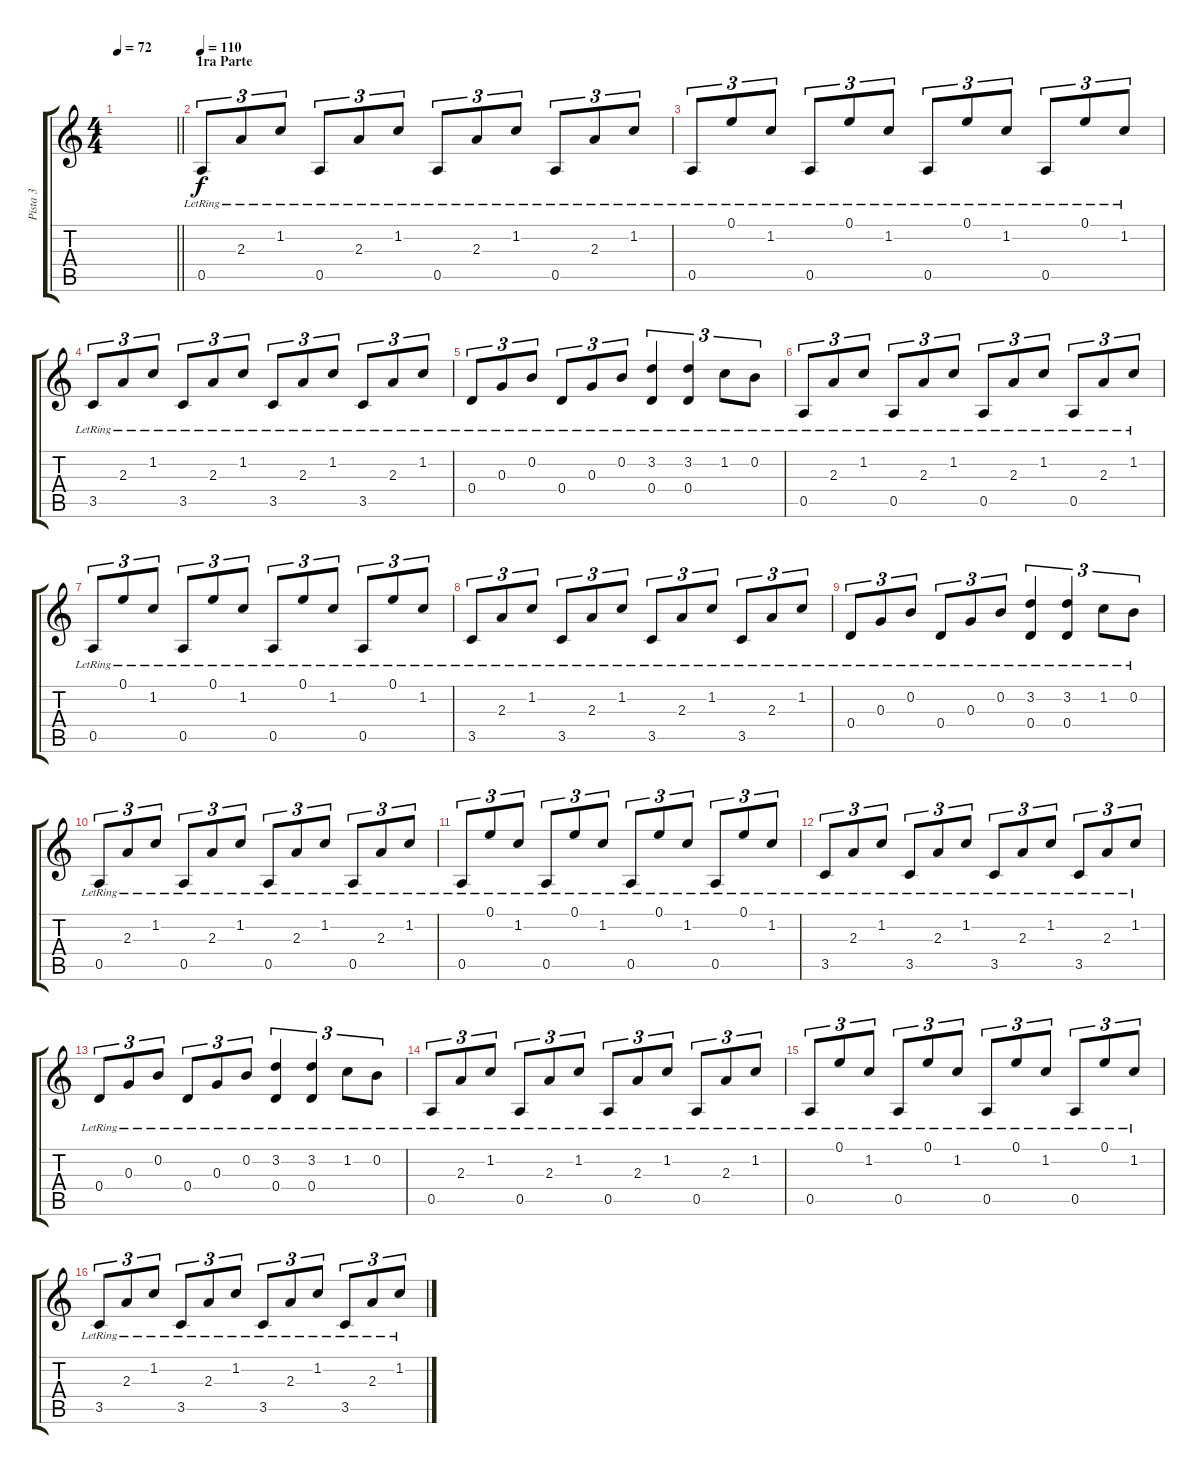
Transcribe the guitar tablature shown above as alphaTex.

\track ("Pista 3" "Pista 3") {instrument acousticguitarnylon}
\staff {score tabs}
\tuning (E4 B3 G3 D3 A2 E2) {hide}
\ts (4 4)
\tempo 72
\clef g2
\barLineRight lightlight
\ks c
|
\section ("" "1ra Parte")
\tempo 110
0.5{lr}.8{tu (3 2)} 2.3{lr}.8{tu (3 2)} 1.2{lr}.8{tu (3 2)} 0.5{lr}.8{tu (3 2)} 2.3{lr}.8{tu (3 2)} 1.2{lr}.8{tu (3 2)} 0.5{lr}.8{tu (3 2)} 2.3{lr}.8{tu (3 2)} 1.2{lr}.8{tu (3 2)} 0.5{lr}.8{tu (3 2)} 2.3{lr}.8{tu (3 2)} 1.2{lr}.8{tu (3 2)} |
0.5{lr}.8{tu (3 2)} 0.1{lr}.8{tu (3 2)} 1.2{lr}.8{tu (3 2)} 0.5{lr}.8{tu (3 2)} 0.1{lr}.8{tu (3 2)} 1.2{lr}.8{tu (3 2)} 0.5{lr}.8{tu (3 2)} 0.1{lr}.8{tu (3 2)} 1.2{lr}.8{tu (3 2)} 0.5{lr}.8{tu (3 2)} 0.1{lr}.8{tu (3 2)} 1.2{lr}.8{tu (3 2)} |
3.5{lr}.8{tu (3 2)} 2.3{lr}.8{tu (3 2)} 1.2{lr}.8{tu (3 2)} 3.5{lr}.8{tu (3 2)} 2.3{lr}.8{tu (3 2)} 1.2{lr}.8{tu (3 2)} 3.5{lr}.8{tu (3 2)} 2.3{lr}.8{tu (3 2)} 1.2{lr}.8{tu (3 2)} 3.5{lr}.8{tu (3 2)} 2.3{lr}.8{tu (3 2)} 1.2{lr}.8{tu (3 2)} |
0.4{lr}.8{tu (3 2)} 0.3{lr}.8{tu (3 2)} 0.2{lr}.8{tu (3 2)} 0.4{lr}.8{tu (3 2)} 0.3{lr}.8{tu (3 2)} 0.2{lr}.8{tu (3 2)} (3.2{lr} 0.4{lr}).4{tu (3 2)} (3.2{lr} 0.4{lr}).4{tu (3 2)} 1.2{lr}.8{tu (3 2)} 0.2{lr}.8{tu (3 2)} |
0.5{lr}.8{tu (3 2)} 2.3{lr}.8{tu (3 2)} 1.2{lr}.8{tu (3 2)} 0.5{lr}.8{tu (3 2)} 2.3{lr}.8{tu (3 2)} 1.2{lr}.8{tu (3 2)} 0.5{lr}.8{tu (3 2)} 2.3{lr}.8{tu (3 2)} 1.2{lr}.8{tu (3 2)} 0.5{lr}.8{tu (3 2)} 2.3{lr}.8{tu (3 2)} 1.2{lr}.8{tu (3 2)} |
0.5{lr}.8{tu (3 2)} 0.1{lr}.8{tu (3 2)} 1.2{lr}.8{tu (3 2)} 0.5{lr}.8{tu (3 2)} 0.1{lr}.8{tu (3 2)} 1.2{lr}.8{tu (3 2)} 0.5{lr}.8{tu (3 2)} 0.1{lr}.8{tu (3 2)} 1.2{lr}.8{tu (3 2)} 0.5{lr}.8{tu (3 2)} 0.1{lr}.8{tu (3 2)} 1.2{lr}.8{tu (3 2)} |
3.5{lr}.8{tu (3 2)} 2.3{lr}.8{tu (3 2)} 1.2{lr}.8{tu (3 2)} 3.5{lr}.8{tu (3 2)} 2.3{lr}.8{tu (3 2)} 1.2{lr}.8{tu (3 2)} 3.5{lr}.8{tu (3 2)} 2.3{lr}.8{tu (3 2)} 1.2{lr}.8{tu (3 2)} 3.5{lr}.8{tu (3 2)} 2.3{lr}.8{tu (3 2)} 1.2{lr}.8{tu (3 2)} |
0.4{lr}.8{tu (3 2)} 0.3{lr}.8{tu (3 2)} 0.2{lr}.8{tu (3 2)} 0.4{lr}.8{tu (3 2)} 0.3{lr}.8{tu (3 2)} 0.2{lr}.8{tu (3 2)} (3.2{lr} 0.4{lr}).4{tu (3 2)} (3.2{lr} 0.4{lr}).4{tu (3 2)} 1.2{lr}.8{tu (3 2)} 0.2{lr}.8{tu (3 2)} |
0.5{lr}.8{tu (3 2)} 2.3{lr}.8{tu (3 2)} 1.2{lr}.8{tu (3 2)} 0.5{lr}.8{tu (3 2)} 2.3{lr}.8{tu (3 2)} 1.2{lr}.8{tu (3 2)} 0.5{lr}.8{tu (3 2)} 2.3{lr}.8{tu (3 2)} 1.2{lr}.8{tu (3 2)} 0.5{lr}.8{tu (3 2)} 2.3{lr}.8{tu (3 2)} 1.2{lr}.8{tu (3 2)} |
0.5{lr}.8{tu (3 2)} 0.1{lr}.8{tu (3 2)} 1.2{lr}.8{tu (3 2)} 0.5{lr}.8{tu (3 2)} 0.1{lr}.8{tu (3 2)} 1.2{lr}.8{tu (3 2)} 0.5{lr}.8{tu (3 2)} 0.1{lr}.8{tu (3 2)} 1.2{lr}.8{tu (3 2)} 0.5{lr}.8{tu (3 2)} 0.1{lr}.8{tu (3 2)} 1.2{lr}.8{tu (3 2)} |
3.5{lr}.8{tu (3 2)} 2.3{lr}.8{tu (3 2)} 1.2{lr}.8{tu (3 2)} 3.5{lr}.8{tu (3 2)} 2.3{lr}.8{tu (3 2)} 1.2{lr}.8{tu (3 2)} 3.5{lr}.8{tu (3 2)} 2.3{lr}.8{tu (3 2)} 1.2{lr}.8{tu (3 2)} 3.5{lr}.8{tu (3 2)} 2.3{lr}.8{tu (3 2)} 1.2{lr}.8{tu (3 2)} |
0.4{lr}.8{tu (3 2)} 0.3{lr}.8{tu (3 2)} 0.2{lr}.8{tu (3 2)} 0.4{lr}.8{tu (3 2)} 0.3{lr}.8{tu (3 2)} 0.2{lr}.8{tu (3 2)} (3.2{lr} 0.4{lr}).4{tu (3 2)} (3.2{lr} 0.4{lr}).4{tu (3 2)} 1.2{lr}.8{tu (3 2)} 0.2{lr}.8{tu (3 2)} |
0.5{lr}.8{tu (3 2)} 2.3{lr}.8{tu (3 2)} 1.2{lr}.8{tu (3 2)} 0.5{lr}.8{tu (3 2)} 2.3{lr}.8{tu (3 2)} 1.2{lr}.8{tu (3 2)} 0.5{lr}.8{tu (3 2)} 2.3{lr}.8{tu (3 2)} 1.2{lr}.8{tu (3 2)} 0.5{lr}.8{tu (3 2)} 2.3{lr}.8{tu (3 2)} 1.2{lr}.8{tu (3 2)} |
0.5{lr}.8{tu (3 2)} 0.1{lr}.8{tu (3 2)} 1.2{lr}.8{tu (3 2)} 0.5{lr}.8{tu (3 2)} 0.1{lr}.8{tu (3 2)} 1.2{lr}.8{tu (3 2)} 0.5{lr}.8{tu (3 2)} 0.1{lr}.8{tu (3 2)} 1.2{lr}.8{tu (3 2)} 0.5{lr}.8{tu (3 2)} 0.1{lr}.8{tu (3 2)} 1.2{lr}.8{tu (3 2)} |
3.5{lr}.8{tu (3 2)} 2.3{lr}.8{tu (3 2)} 1.2{lr}.8{tu (3 2)} 3.5{lr}.8{tu (3 2)} 2.3{lr}.8{tu (3 2)} 1.2{lr}.8{tu (3 2)} 3.5{lr}.8{tu (3 2)} 2.3{lr}.8{tu (3 2)} 1.2{lr}.8{tu (3 2)} 3.5{lr}.8{tu (3 2)} 2.3{lr}.8{tu (3 2)} 1.2{lr}.8{tu (3 2)}
